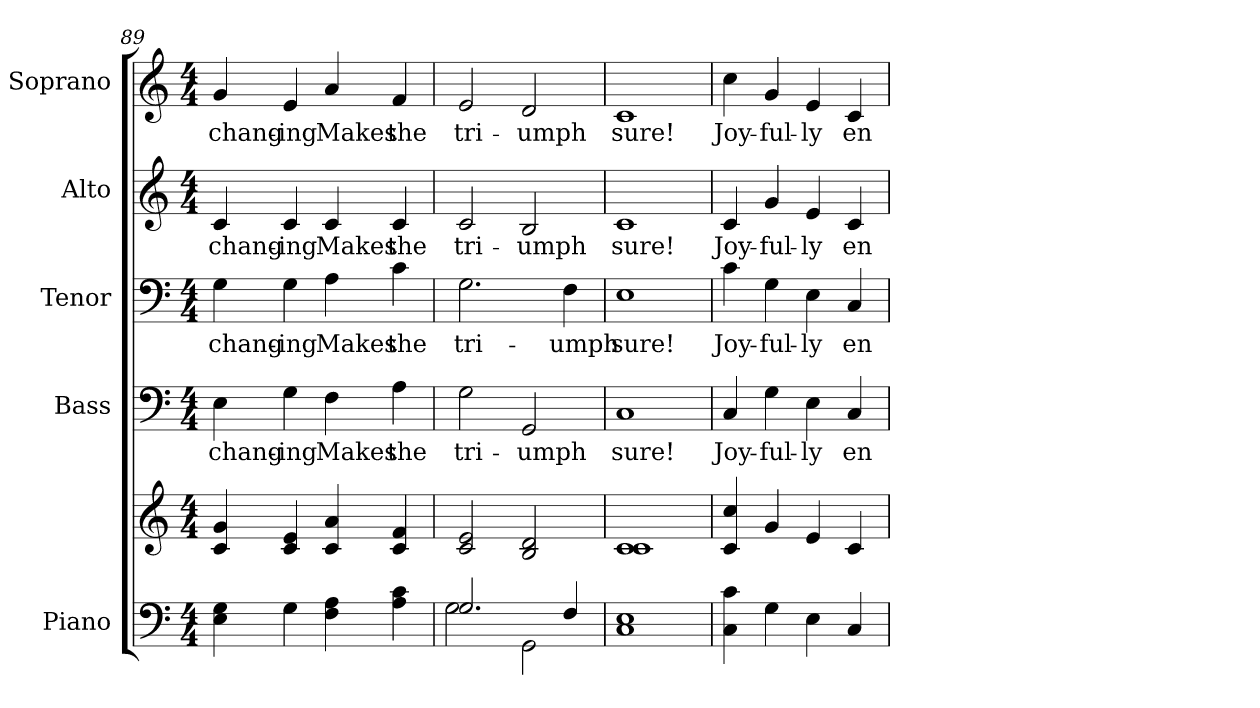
**kern	**kern	**kern	**text	**kern	**text	**kern	**text	**kern	**text
*part5	*part5	*part4	*part4	*part3	*part3	*part2	*part2	*part1	*part1
*staff6	*staff5	*staff4	*staff4	*staff3	*staff3	*staff2	*staff2	*staff1	*staff1
*I"Piano	*	*I"Bass	*	*I"Tenor	*	*I"Alto	*	*I"Soprano	*
*I'Pno.	*	*I'B.	*	*I'T.	*	*I'A.	*	*I'S.	*
*clefF4	*clefG2	*clefF4	*	*clefF4	*	*clefG2	*	*clefG2	*
*k[]	*k[]	*k[]	*	*k[]	*	*k[]	*	*k[]	*
*C:	*C:	*C:	*	*C:	*	*C:	*	*C:	*
*M4/4	*M4/4	*M4/4	*	*M4/4	*	*M4/4	*	*M4/4	*
=89	=89	=89	=89	=89	=89	=89	=89	=89	=89
!	!	!	!LO:LY:b:color=#000000	!	!	!	!	!	!
!	!	!	!	!	!LO:LY:b:color=#000000	!	!	!	!
!	!	!	!	!	!	!	!LO:LY:b:color=#000000	!	!
!	!	!	!	!	!	!	!	!	!LO:LY:b:color=#000000
4Ei\ 4Gi	4ci/ 4gi	4Ei\	-chang-	4Gi\	-chang-	4ci/	-chang-	4gi/	-chang-
!	!	!	!LO:LY:b:color=#000000	!	!	!	!	!	!
!	!	!	!	!	!LO:LY:b:color=#000000	!	!	!	!
!	!	!	!	!	!	!	!LO:LY:b:color=#000000	!	!
!	!	!	!	!	!	!	!	!	!LO:LY:b:color=#000000
4Gi\	4ci/ 4ei	4Gi\	-ing	4Gi\	-ing	4ci/	-ing	4ei/	-ing
!	!	!	!LO:LY:b:color=#000000	!	!	!	!	!	!
!	!	!	!	!	!LO:LY:b:color=#000000	!	!	!	!
!	!	!	!	!	!	!	!LO:LY:b:color=#000000	!	!
!	!	!	!	!	!	!	!	!	!LO:LY:b:color=#000000
4Fi\ 4Ai	4ci/ 4ai	4Fi\	Makes	4Ai\	Makes	4ci/	Makes	4ai/	Makes
!	!	!	!LO:LY:b:color=#000000	!	!	!	!	!	!
!	!	!	!	!	!LO:LY:b:color=#000000	!	!	!	!
!	!	!	!	!	!	!	!LO:LY:b:color=#000000	!	!
!	!	!	!	!	!	!	!	!	!LO:LY:b:color=#000000
4Ai\ 4ci	4ci/ 4fi	4Ai\	the	4ci\	the	4ci/	the	4fi/	the
!!LO:PB:g=z
=90	=90	=90	=90	=90	=90	=90	=90	=90	=90
*^	*	*	*	*	*	*	*	*	*
!	!	!	!	!LO:LY:b:color=#000000	!	!	!	!	!	!
!	!	!	!	!	!	!LO:LY:b:color=#000000	!	!	!	!
!	!	!	!	!	!	!	!	!LO:LY:b:color=#000000	!	!
!	!	!	!	!	!	!	!	!	!	!LO:LY:b:color=#000000
2.Gi/	2Gi\	2ci/ 2ei	2Gi\	tri-	2.Gi\	tri-	2ci/	tri-	2ei/	tri-
!	!	!	!	!LO:LY:b:color=#000000	!	!	!	!	!	!
!	!	!	!	!	!	!	!	!LO:LY:b:color=#000000	!	!
!	!	!	!	!	!	!	!	!	!	!LO:LY:b:color=#000000
.	2GGi\	2Bi/ 2di	2GGi/	-umph	.	.	2Bi/	-umph	2di/	-umph
!	!	!	!	!	!	!LO:LY:b:color=#000000	!	!	!	!
4Fi/	.	.	.	.	4Fi\	-umph	.	.	.	.
*v	*v	*	*	*	*	*	*	*	*	*
=91	=91	=91	=91	=91	=91	=91	=91	=91	=91
!	!	!	!LO:LY:b:color=#000000	!	!	!	!	!	!
!	!	!	!	!	!LO:LY:b:color=#000000	!	!	!	!
!	!	!	!	!	!	!	!LO:LY:b:color=#000000	!	!
!	!	!	!	!	!	!	!	!	!LO:LY:b:color=#000000
1Ci 1Ei	1ci 1ci	1Ci	sure!	1Ei	sure!	1ci	sure!	1ci	sure!
=92	=92	=92	=92	=92	=92	=92	=92	=92	=92
!	!	!	!LO:LY:b:color=#000000	!	!	!	!	!	!
!	!	!	!	!	!LO:LY:b:color=#000000	!	!	!	!
!	!	!	!	!	!	!	!LO:LY:b:color=#000000	!	!
!	!	!	!	!	!	!	!	!	!LO:LY:b:color=#000000
4Ci\ 4ci	4ci/ 4cci	4Ci/	Joy-	4ci\	Joy-	4ci/	Joy-	4cci\	Joy-
!	!	!	!LO:LY:b:color=#000000	!	!	!	!	!	!
!	!	!	!	!	!LO:LY:b:color=#000000	!	!	!	!
!	!	!	!	!	!	!	!LO:LY:b:color=#000000	!	!
!	!	!	!	!	!	!	!	!	!LO:LY:b:color=#000000
4Gi\	4gi/	4Gi\	-ful-	4Gi\	-ful-	4gi/	-ful-	4gi/	-ful-
!	!	!	!LO:LY:b:color=#000000	!	!	!	!	!	!
!	!	!	!	!	!LO:LY:b:color=#000000	!	!	!	!
!	!	!	!	!	!	!	!LO:LY:b:color=#000000	!	!
!	!	!	!	!	!	!	!	!	!LO:LY:b:color=#000000
4Ei\	4ei/	4Ei\	-ly	4Ei\	-ly	4ei/	-ly	4ei/	-ly
!	!	!	!LO:LY:b:color=#000000	!	!	!	!	!	!
!	!	!	!	!	!LO:LY:b:color=#000000	!	!	!	!
!	!	!	!	!	!	!	!LO:LY:b:color=#000000	!	!
!	!	!	!	!	!	!	!	!	!LO:LY:b:color=#000000
4Ci/	4ci/	4Ci/	en-	4Ci/	en-	4ci/	en-	4ci/	en-
=	=	=	=	=	=	=	=	=	=
*-	*-	*-	*-	*-	*-	*-	*-	*-	*-
